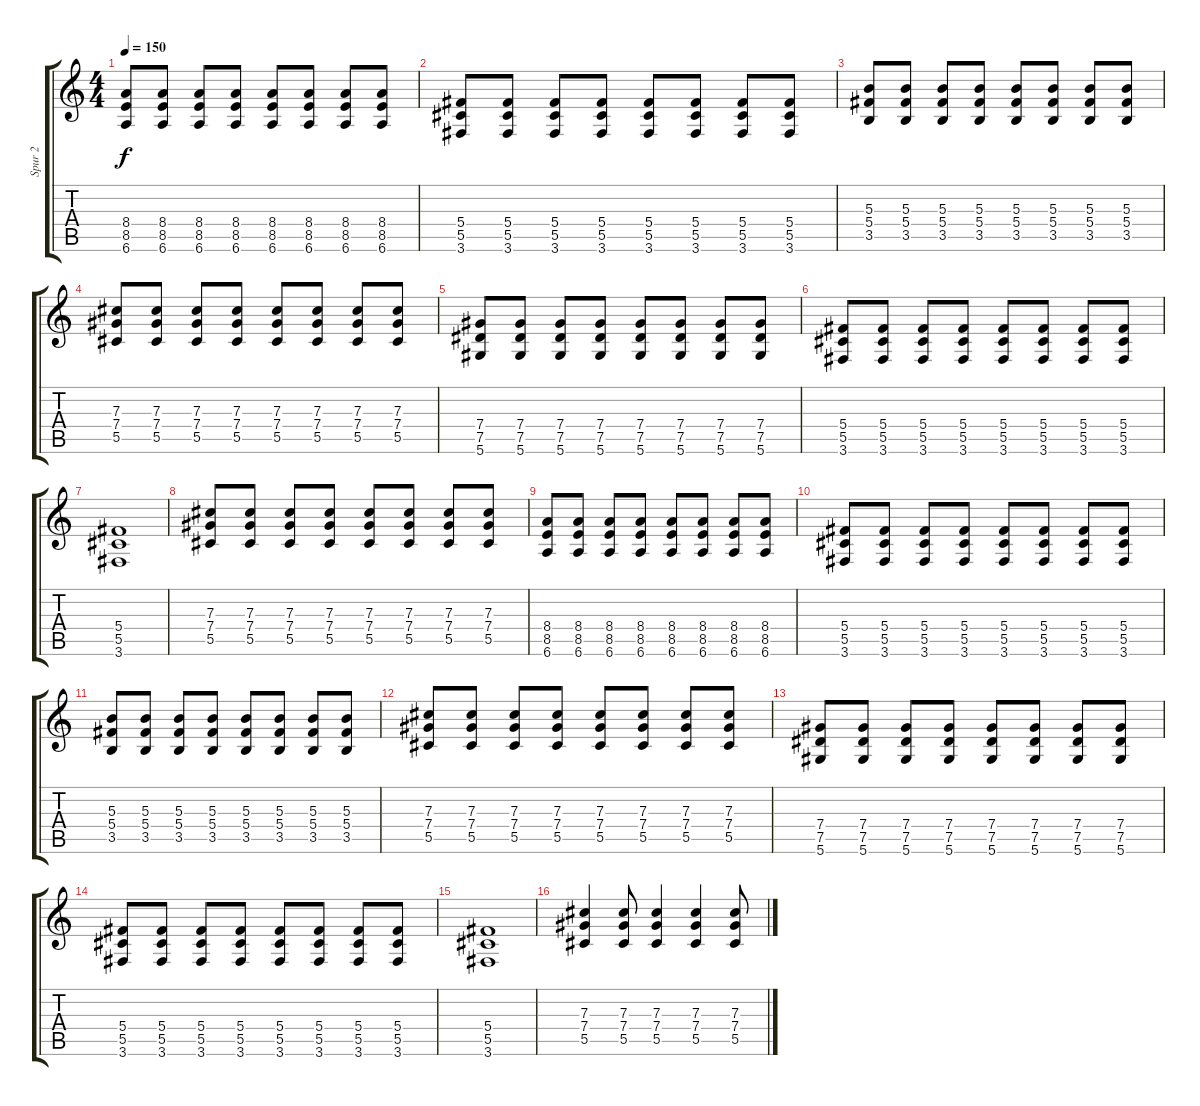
\track ("Spur 2" "Spur 2") {instrument overdrivenguitar}
\staff {score tabs}
\tuning (Eb4 Bb3 Gb3 Db3 Ab2 Eb2) {hide}
\ts (4 4)
\tempo 150
\clef g2
\ks c
(8.4 8.5 6.6).8{dy f} (8.4 8.5 6.6).8 (8.4 8.5 6.6).8 (8.4 8.5 6.6).8 (8.4 8.5 6.6).8 (8.4 8.5 6.6).8 (8.4 8.5 6.6).8 (8.4 8.5 6.6).8 |
(5.4 5.5 3.6).8 (5.4 5.5 3.6).8 (5.4 5.5 3.6).8 (5.4 5.5 3.6).8 (5.4 5.5 3.6).8 (5.4 5.5 3.6).8 (5.4 5.5 3.6).8 (5.4 5.5 3.6).8 |
(5.3 5.4 3.5).8 (5.3 5.4 3.5).8 (5.3 5.4 3.5).8 (5.3 5.4 3.5).8 (5.3 5.4 3.5).8 (5.3 5.4 3.5).8 (5.3 5.4 3.5).8 (5.3 5.4 3.5).8 |
(7.3 7.4 5.5).8 (7.3 7.4 5.5).8 (7.3 7.4 5.5).8 (7.3 7.4 5.5).8 (7.3 7.4 5.5).8 (7.3 7.4 5.5).8 (7.3 7.4 5.5).8 (7.3 7.4 5.5).8 |
(7.4 7.5 5.6).8 (7.4 7.5 5.6).8 (7.4 7.5 5.6).8 (7.4 7.5 5.6).8 (7.4 7.5 5.6).8 (7.4 7.5 5.6).8 (7.4 7.5 5.6).8 (7.4 7.5 5.6).8 |
(5.4 5.5 3.6).8 (5.4 5.5 3.6).8 (5.4 5.5 3.6).8 (5.4 5.5 3.6).8 (5.4 5.5 3.6).8 (5.4 5.5 3.6).8 (5.4 5.5 3.6).8 (5.4 5.5 3.6).8 |
(5.4 5.5 3.6).1 |
(7.3 7.4 5.5).8 (7.3 7.4 5.5).8 (7.3 7.4 5.5).8 (7.3 7.4 5.5).8 (7.3 7.4 5.5).8 (7.3 7.4 5.5).8 (7.3 7.4 5.5).8 (7.3 7.4 5.5).8 |
(8.4 8.5 6.6).8 (8.4 8.5 6.6).8 (8.4 8.5 6.6).8 (8.4 8.5 6.6).8 (8.4 8.5 6.6).8 (8.4 8.5 6.6).8 (8.4 8.5 6.6).8 (8.4 8.5 6.6).8 |
(5.4 5.5 3.6).8 (5.4 5.5 3.6).8 (5.4 5.5 3.6).8 (5.4 5.5 3.6).8 (5.4 5.5 3.6).8 (5.4 5.5 3.6).8 (5.4 5.5 3.6).8 (5.4 5.5 3.6).8 |
(5.3 5.4 3.5).8 (5.3 5.4 3.5).8 (5.3 5.4 3.5).8 (5.3 5.4 3.5).8 (5.3 5.4 3.5).8 (5.3 5.4 3.5).8 (5.3 5.4 3.5).8 (5.3 5.4 3.5).8 |
(7.3 7.4 5.5).8 (7.3 7.4 5.5).8 (7.3 7.4 5.5).8 (7.3 7.4 5.5).8 (7.3 7.4 5.5).8 (7.3 7.4 5.5).8 (7.3 7.4 5.5).8 (7.3 7.4 5.5).8 |
(7.4 7.5 5.6).8 (7.4 7.5 5.6).8 (7.4 7.5 5.6).8 (7.4 7.5 5.6).8 (7.4 7.5 5.6).8 (7.4 7.5 5.6).8 (7.4 7.5 5.6).8 (7.4 7.5 5.6).8 |
(5.4 5.5 3.6).8 (5.4 5.5 3.6).8 (5.4 5.5 3.6).8 (5.4 5.5 3.6).8 (5.4 5.5 3.6).8 (5.4 5.5 3.6).8 (5.4 5.5 3.6).8 (5.4 5.5 3.6).8 |
(5.4 5.5 3.6).1 |
(7.3 7.4 5.5).4{volume 13} (7.3 7.4 5.5).8 (7.3 7.4 5.5).4 (7.3 7.4 5.5).4 (7.3 7.4 5.5).8
